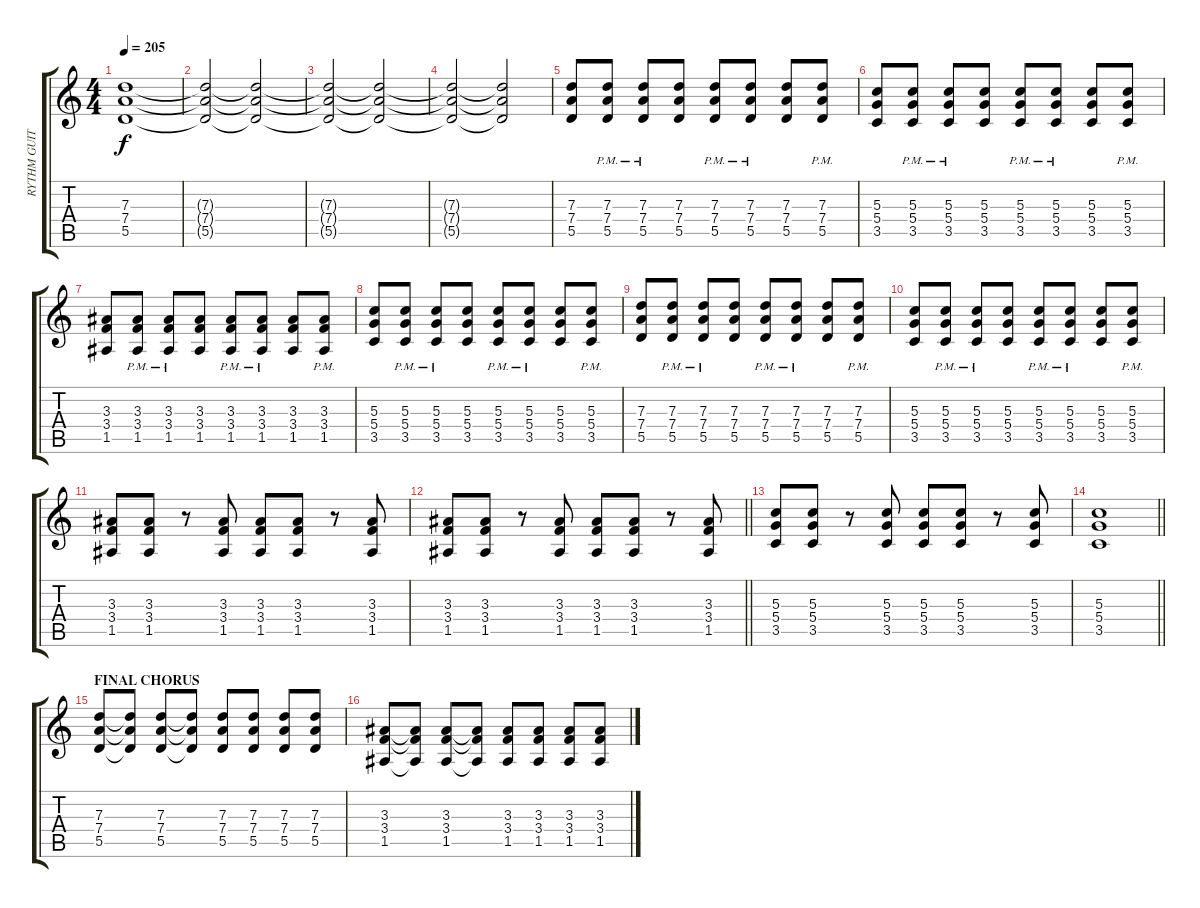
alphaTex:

\track ("RYTHM GUITAR" "RYTHM GUIT") {instrument overdrivenguitar}
\staff {score tabs}
\tuning (E4 B3 G3 D3 A2 E2) {hide}
\ts (4 4)
\tempo 205
\clef g2
\ks c
(7.3 7.4 5.5).1{dy f} |
(7.3{t} 7.4{t} 5.5{t}).2 (7.3{t} 7.4{t} 5.5{t}).2 |
(7.3{t} 7.4{t} 5.5{t}).2 (7.3{t} 7.4{t} 5.5{t}).2 |
(7.3{t} 7.4{t} 5.5{t}).2 (7.3{t} 7.4{t} 5.5{t}).2 |
(7.3 7.4 5.5).8 (7.3{pm} 7.4{pm} 5.5{pm}).8 (7.3{pm} 7.4{pm} 5.5{pm}).8 (7.3 7.4 5.5).8 (7.3{pm} 7.4{pm} 5.5{pm}).8 (7.3{pm} 7.4{pm} 5.5{pm}).8 (7.3 7.4 5.5).8 (7.3{pm} 7.4{pm} 5.5{pm}).8 |
(5.3 5.4 3.5).8 (5.3{pm} 5.4{pm} 3.5{pm}).8 (5.3{pm} 5.4{pm} 3.5{pm}).8 (5.3 5.4 3.5).8 (5.3{pm} 5.4{pm} 3.5{pm}).8 (5.3{pm} 5.4{pm} 3.5{pm}).8 (5.3 5.4 3.5).8 (5.3{pm} 5.4{pm} 3.5{pm}).8 |
(3.3 3.4 1.5).8 (3.3{pm} 3.4{pm} 1.5{pm}).8 (3.3{pm} 3.4{pm} 1.5{pm}).8 (3.3 3.4 1.5).8 (3.3{pm} 3.4{pm} 1.5{pm}).8 (3.3{pm} 3.4{pm} 1.5{pm}).8 (3.3 3.4 1.5).8 (3.3{pm} 3.4{pm} 1.5{pm}).8 |
(5.3 5.4 3.5).8 (5.3{pm} 5.4{pm} 3.5{pm}).8 (5.3{pm} 5.4{pm} 3.5{pm}).8 (5.3 5.4 3.5).8 (5.3{pm} 5.4{pm} 3.5{pm}).8 (5.3{pm} 5.4{pm} 3.5{pm}).8 (5.3 5.4 3.5).8 (5.3{pm} 5.4{pm} 3.5{pm}).8 |
(7.3 7.4 5.5).8 (7.3{pm} 7.4{pm} 5.5{pm}).8 (7.3{pm} 7.4{pm} 5.5{pm}).8 (7.3 7.4 5.5).8 (7.3{pm} 7.4{pm} 5.5{pm}).8 (7.3{pm} 7.4{pm} 5.5{pm}).8 (7.3 7.4 5.5).8 (7.3{pm} 7.4{pm} 5.5{pm}).8 |
(5.3 5.4 3.5).8 (5.3{pm} 5.4{pm} 3.5{pm}).8 (5.3{pm} 5.4{pm} 3.5{pm}).8 (5.3 5.4 3.5).8 (5.3{pm} 5.4{pm} 3.5{pm}).8 (5.3{pm} 5.4{pm} 3.5{pm}).8 (5.3 5.4 3.5).8 (5.3{pm} 5.4{pm} 3.5{pm}).8 |
(3.3 3.4 1.5).8 (3.3 3.4 1.5).8 r.8 (3.3 3.4 1.5).8 (3.3 3.4 1.5).8 (3.3 3.4 1.5).8 r.8 (3.3 3.4 1.5).8 |
\barLineRight lightlight
(3.3 3.4 1.5).8 (3.3 3.4 1.5).8 r.8 (3.3 3.4 1.5).8 (3.3 3.4 1.5).8 (3.3 3.4 1.5).8 r.8 (3.3 3.4 1.5).8 |
(5.3 5.4 3.5).8 (5.3 5.4 3.5).8 r.8 (5.3 5.4 3.5).8 (5.3 5.4 3.5).8 (5.3 5.4 3.5).8 r.8 (5.3 5.4 3.5).8 |
\barLineRight lightlight
(5.3 5.4 3.5).1 |
\section ("" "FINAL CHORUS")
(7.3 7.4 5.5).8 (7.3{t} 7.4{t} 5.5{t}).8 (7.3 7.4 5.5).8 (7.3{t} 7.4{t} 5.5{t}).8 (7.3 7.4 5.5).8 (7.3 7.4 5.5).8 (7.3 7.4 5.5).8 (7.3 7.4 5.5).8 |
(3.3 3.4 1.5).8 (3.3{t} 3.4{t} 1.5{t}).8 (3.3 3.4 1.5).8 (3.3{t} 3.4{t} 1.5{t}).8 (3.3 3.4 1.5).8 (3.3 3.4 1.5).8 (3.3 3.4 1.5).8 (3.3 3.4 1.5).8
